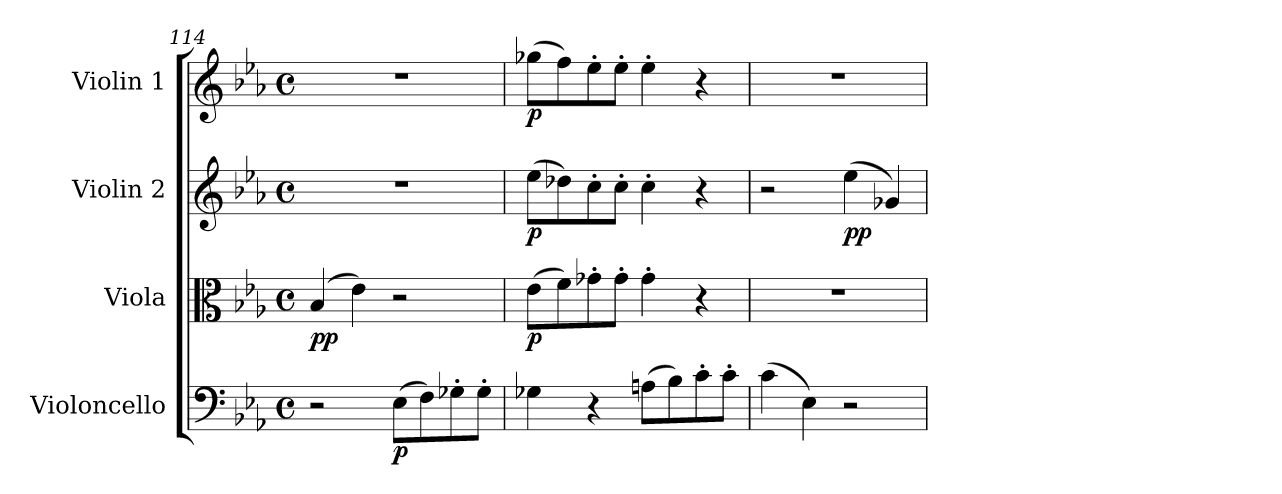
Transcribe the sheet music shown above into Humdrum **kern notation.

**kern	**dynam	**kern	**dynam	**kern	**dynam	**kern	**dynam
*part4	*part4	*part3	*part3	*part2	*part2	*part1	*part1
*staff4	*staff4	*staff3	*staff3	*staff2	*staff2	*staff1	*staff1
*I"Violoncello	*	*I"Viola	*	*I"Violin 2	*	*I"Violin 1	*
*I'Vc	*	*I'Vla	*	*I'Vln	*	*I'Vln	*
*clefF4	*	*clefC3	*	*clefG2	*	*clefG2	*
*k[b-e-a-]	*	*k[b-e-a-]	*	*k[b-e-a-]	*	*k[b-e-a-]	*
*M4/4	*	*M4/4	*	*M4/4	*	*M4/4	*
*met(c)	*	*met(c)	*	*met(c)	*	*met(c)	*
=114	=114	=114	=114	=114	=114	=114	=114
!	!	!	!LO:DY:b	!	!	!	!
2r	.	(4B-/	pp	1r	.	1r	.
.	.	4e-\)	.	.	.	.	.
!	!LO:DY:b	!	!	!	!	!	!
(8E-\L	p	2r	.	.	.	.	.
8F\)	.	.	.	.	.	.	.
8G-X'\	.	.	.	.	.	.	.
8G-'\J	.	.	.	.	.	.	.
!!LO:LB:g=z
=115	=115	=115	=115	=115	=115	=115	=115
!	!	!	!LO:DY:b	!	!LO:DY:b	!	!LO:DY:b
4G-X\	.	(8e-\L	p	(8ee-\L	p	(8gg-X\L	p
.	.	8f\)	.	8dd-X\)	.	8ff\)	.
4r	.	8g-X'\	.	8cc'\	.	8ee-'\	.
.	.	8g-'\J	.	8cc'\J	.	8ee-'\J	.
(8An\L	.	4g-'\	.	4cc'\	.	4ee-'\	.
8B-\)	.	.	.	.	.	.	.
8c'\	.	4r	.	4r	.	4r	.
8c'\J	.	.	.	.	.	.	.
=116	=116	=116	=116	=116	=116	=116	=116
(4c\	.	1r	.	2r	.	1r	.
4E-\)	.	.	.	.	.	.	.
!	!	!	!	!	!LO:DY:b	!	!
2r	.	.	.	(4ee-\	pp	.	.
.	.	.	.	4g-X/)	.	.	.
=	=	=	=	=	=	=	=
*-	*-	*-	*-	*-	*-	*-	*-
